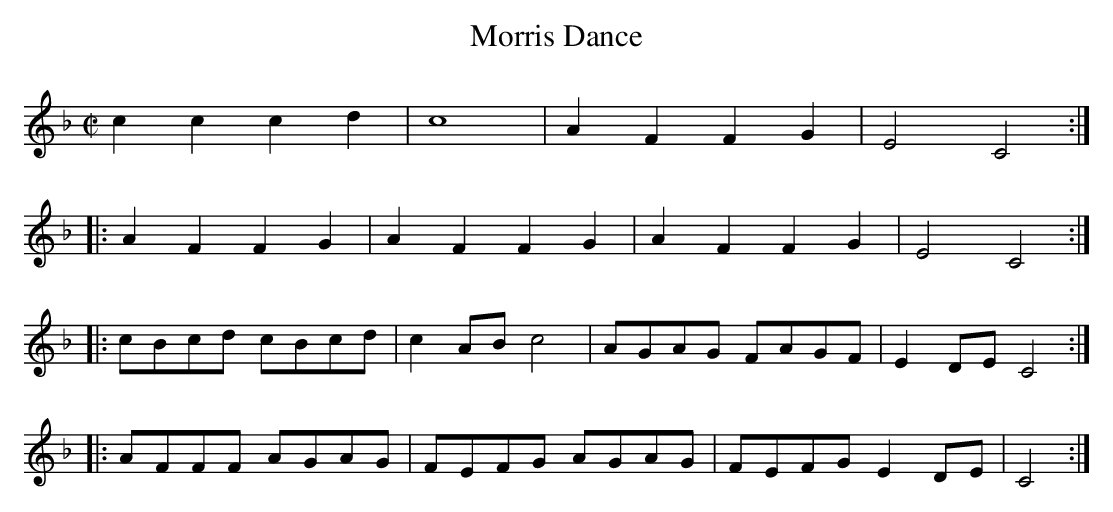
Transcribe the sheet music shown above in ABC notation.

X:1
T:Morris Dance
L:1/4
M:C|
K:C mixolydian
cc cd | c4 | AF FG | E2 C2 ::
AF FG | AF FG | AF FG | E2 C2 ::
L:1/8
cBcd cBcd | c2AB c4 | AGAG FAGF | E2DE C4 ::
AFFF AGAG | FEFG AGAG |FEFG E2DE | C4 :|
